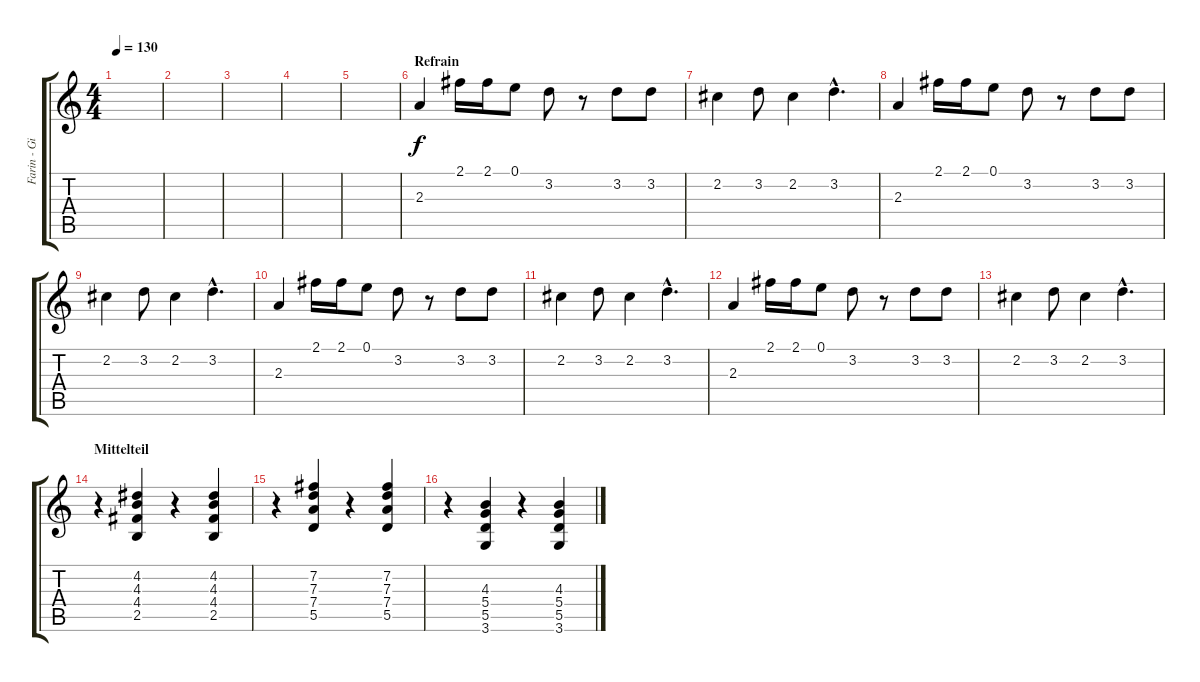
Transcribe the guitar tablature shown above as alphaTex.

\track ("Farin - Gitarre 2" "Farin - Gi") {instrument distortionguitar}
\staff {score tabs}
\tuning (E4 B3 G3 D3 A2 E2) {hide}
\ts (4 4)
\tempo 130
\clef g2
\ks c
|
|
|
|
|
\section ("" "Refrain")
2.3.4 2.1.16 2.1.16 0.1.8 3.2.8 r.8 3.2.8 3.2.8 |
2.2.4 3.2.8 2.2.4 3.2{hac}.4{d} |
2.3.4 2.1.16 2.1.16 0.1.8 3.2.8 r.8 3.2.8 3.2.8 |
2.2.4 3.2.8 2.2.4 3.2{hac}.4{d} |
2.3.4 2.1.16 2.1.16 0.1.8 3.2.8 r.8 3.2.8 3.2.8 |
2.2.4 3.2.8 2.2.4 3.2{hac}.4{d} |
2.3.4 2.1.16 2.1.16 0.1.8 3.2.8 r.8 3.2.8 3.2.8 |
2.2.4 3.2.8 2.2.4 3.2{hac}.4{d} |
\section ("" "Mittelteil")
r.4 (4.2 4.3 4.4 2.5).4 r.4 (4.2 4.3 4.4 2.5).4 |
r.4 (7.2 7.3 7.4 5.5).4 r.4 (7.2 7.3 7.4 5.5).4 |
r.4 (4.3 5.4 5.5 3.6).4 r.4 (4.3 5.4 5.5 3.6).4
